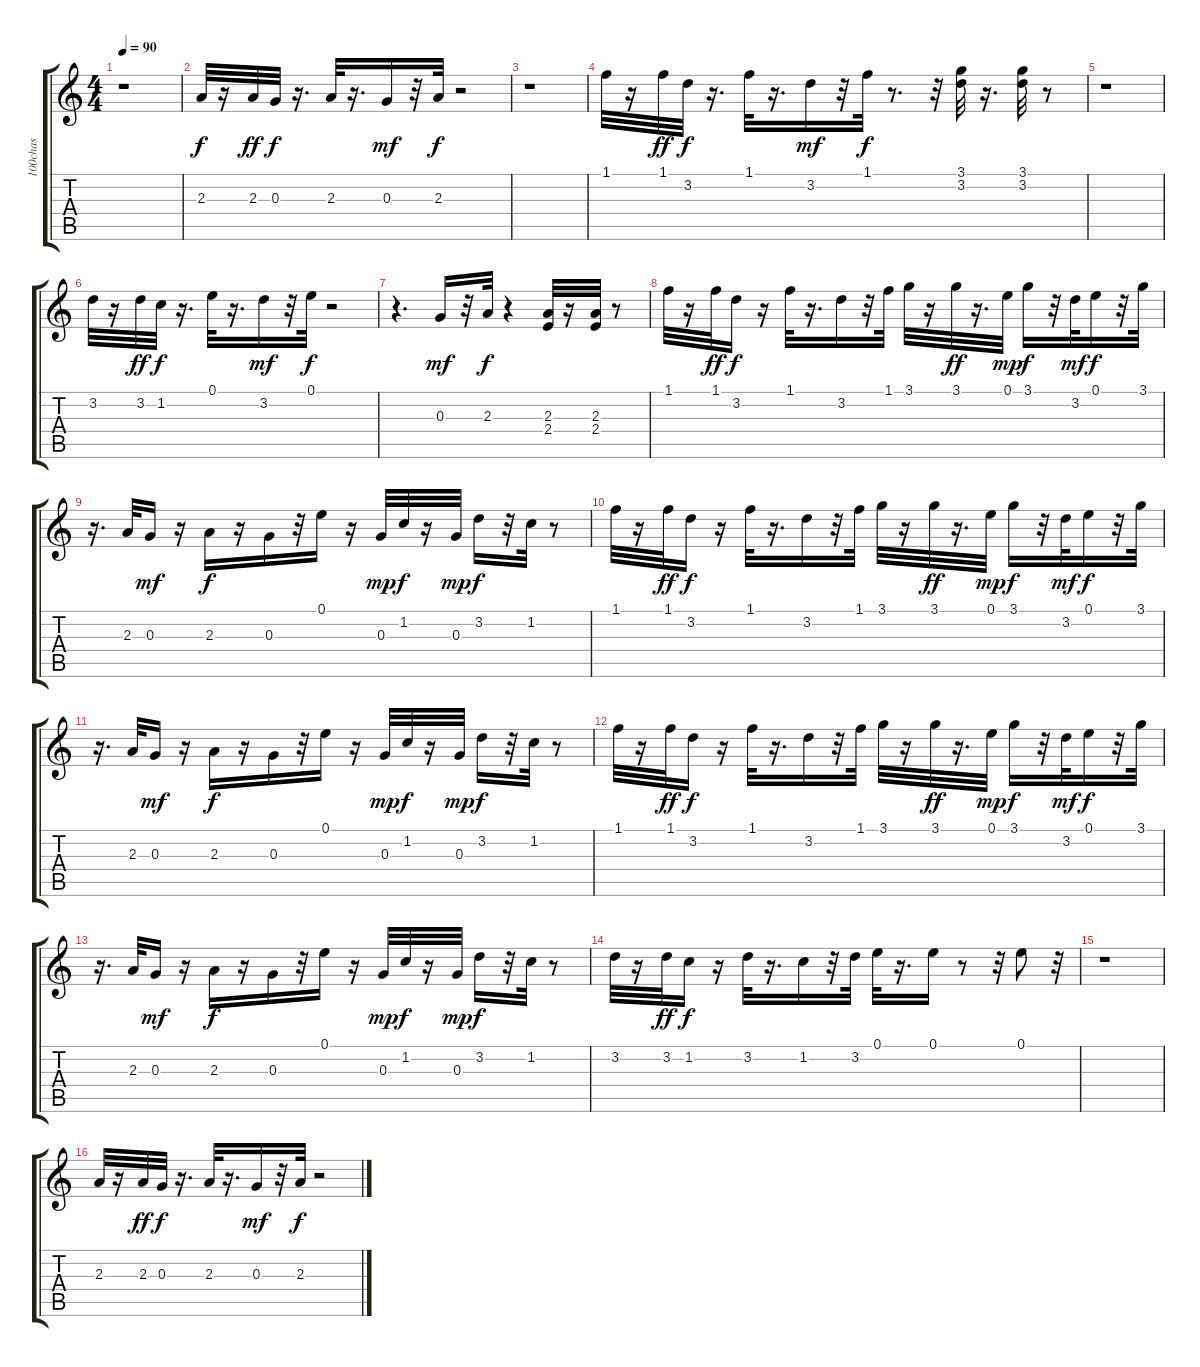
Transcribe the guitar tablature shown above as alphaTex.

\track ("100chas" "100chas") {instrument electricguitarmuted}
\staff {score tabs}
\tuning (E4 B3 G3 D3 A2 E2) {hide}
\ts (4 4)
\tempo 90
\clef g2
\ks c
r.1{dy f} |
2.3.32 r.16 2.3.32{dy ff} 0.3.32{dy f} r.16{d} 2.3.32 r.16{d} 0.3.16{dy mf} r.32 2.3.32{dy f} r.2 |
r.1 |
1.1.32 r.16 1.1.32{dy ff} 3.2.32{dy f} r.16{d} 1.1.32 r.16{d} 3.2.16{dy mf} r.32 1.1.32{dy f} r.8{d} r.32 (3.1 3.2).32 r.16{d} (3.1 3.2).32 r.8 |
r.1 |
3.2.32 r.16 3.2.32{dy ff} 1.2.32{dy f} r.16{d} 0.1.32 r.16{d} 3.2.16{dy mf} r.32 0.1.32{dy f} r.2 |
r.4{d} 0.3.16{dy mf} r.32 2.3.32{dy f} r.4 (2.3 2.4).32 r.16 (2.3 2.4).32 r.8 |
1.1.32 r.16 1.1.32{dy ff} 3.2.16{dy f} r.16 1.1.32 r.16{d} 3.2.16 r.32 1.1.32 3.1.32 r.16 3.1.32{dy ff} r.16{d} 0.1.32{dy mp} 3.1.16{dy f} r.32 3.2.32{dy mf} 0.1.16{dy f} r.32 3.1.32 |
r.16{d} 2.3.32 0.3.16{dy mf} r.16 2.3.16{dy f} r.16 0.3.16 r.32 0.1.16 r.16 0.3.32{dy mp} 1.2.32{dy f} r.16 0.3.32{dy mp} 3.2.16{dy f} r.32 1.2.32 r.8 |
1.1.32 r.16 1.1.32{dy ff} 3.2.16{dy f} r.16 1.1.32 r.16{d} 3.2.16 r.32 1.1.32 3.1.32 r.16 3.1.32{dy ff} r.16{d} 0.1.32{dy mp} 3.1.16{dy f} r.32 3.2.32{dy mf} 0.1.16{dy f} r.32 3.1.32 |
r.16{d} 2.3.32 0.3.16{dy mf} r.16 2.3.16{dy f} r.16 0.3.16 r.32 0.1.16 r.16 0.3.32{dy mp} 1.2.32{dy f} r.16 0.3.32{dy mp} 3.2.16{dy f} r.32 1.2.32 r.8 |
1.1.32 r.16 1.1.32{dy ff} 3.2.16{dy f} r.16 1.1.32 r.16{d} 3.2.16 r.32 1.1.32 3.1.32 r.16 3.1.32{dy ff} r.16{d} 0.1.32{dy mp} 3.1.16{dy f} r.32 3.2.32{dy mf} 0.1.16{dy f} r.32 3.1.32 |
r.16{d} 2.3.32 0.3.16{dy mf} r.16 2.3.16{dy f} r.16 0.3.16 r.32 0.1.16 r.16 0.3.32{dy mp} 1.2.32{dy f} r.16 0.3.32{dy mp} 3.2.16{dy f} r.32 1.2.32 r.8 |
3.2.32 r.16 3.2.32{dy ff} 1.2.16{dy f} r.16 3.2.32 r.16{d} 1.2.16 r.32 3.2.32 0.1.32 r.16{d} 0.1.16 r.8 r.32 0.1.8 r.32 |
r.1 |
2.3.32 r.16 2.3.32{dy ff} 0.3.32{dy f} r.16{d} 2.3.32 r.16{d} 0.3.16{dy mf} r.32 2.3.32{dy f} r.2
